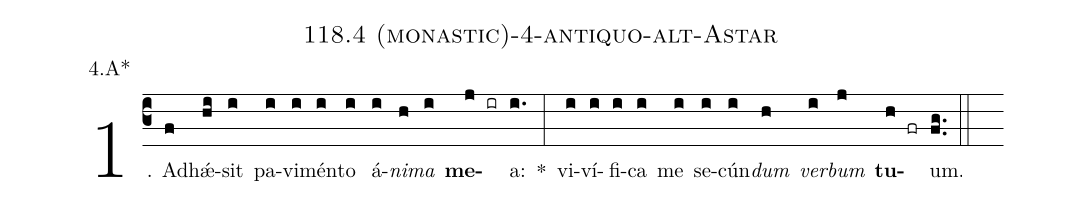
name: 118.4 (monastic)-4-antiquo-alt-Astar;
annotation: 4.A*;
%%
(c3)1. Ad(f)hǽ(hi)sit(i) pa(i)vi(i)mén(i)to(i) á(i)<i>ni</i>(h)<i>ma</i>(i) <b>me</b>(j ir)a:(i.) *(:) vi(i)ví(i)fi(i)ca(i) me(i) se(i)cún(i)<i>dum</i>(h) <i>ver</i>(i)<i>bum</i>(j) <b>tu</b>(h fr)um.(fg..) (::)
